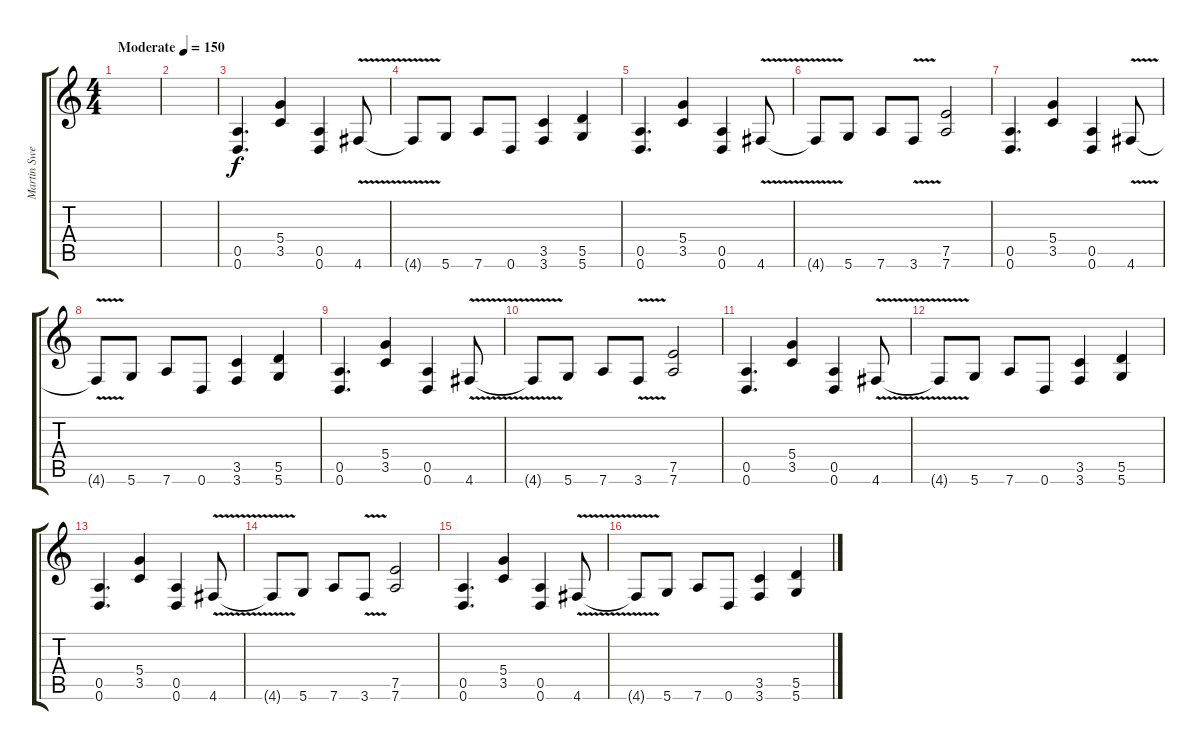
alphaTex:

\track ("Martin Sweet" "Martin Swe") {instrument distortionguitar}
\staff {score tabs}
\tuning (E4 B3 G3 D3 A2 D2) {hide}
\ts (4 4)
\tempo (150 "Moderate")
\clef g2
\ks c
|
|
(0.5 0.6).4{d} (5.4 3.5).4 (0.5 0.6).4 4.6{v}.8 |
4.6{t}.8 5.6.8 7.6.8 0.6.8 (3.5 3.6).4 (5.5 5.6).4 |
(0.5 0.6).4{d} (5.4 3.5).4 (0.5 0.6).4 4.6{v}.8 |
4.6{t}.8 5.6.8 7.6.8 3.6{v}.8 (7.5 7.6).2 |
(0.5 0.6).4{d} (5.4 3.5).4 (0.5 0.6).4 4.6{v}.8 |
4.6{t}.8 5.6.8 7.6.8 0.6.8 (3.5 3.6).4 (5.5 5.6).4 |
(0.5 0.6).4{d} (5.4 3.5).4 (0.5 0.6).4 4.6{v}.8 |
4.6{t}.8 5.6.8 7.6.8 3.6{v}.8 (7.5 7.6).2 |
(0.5 0.6).4{d} (5.4 3.5).4 (0.5 0.6).4 4.6{v}.8 |
4.6{t}.8 5.6.8 7.6.8 0.6.8 (3.5 3.6).4 (5.5 5.6).4 |
(0.5 0.6).4{d} (5.4 3.5).4 (0.5 0.6).4 4.6{v}.8 |
4.6{t}.8 5.6.8 7.6.8 3.6{v}.8 (7.5 7.6).2 |
(0.5 0.6).4{d} (5.4 3.5).4 (0.5 0.6).4 4.6{v}.8 |
4.6{t}.8 5.6.8 7.6.8 0.6.8 (3.5 3.6).4 (5.5 5.6).4
